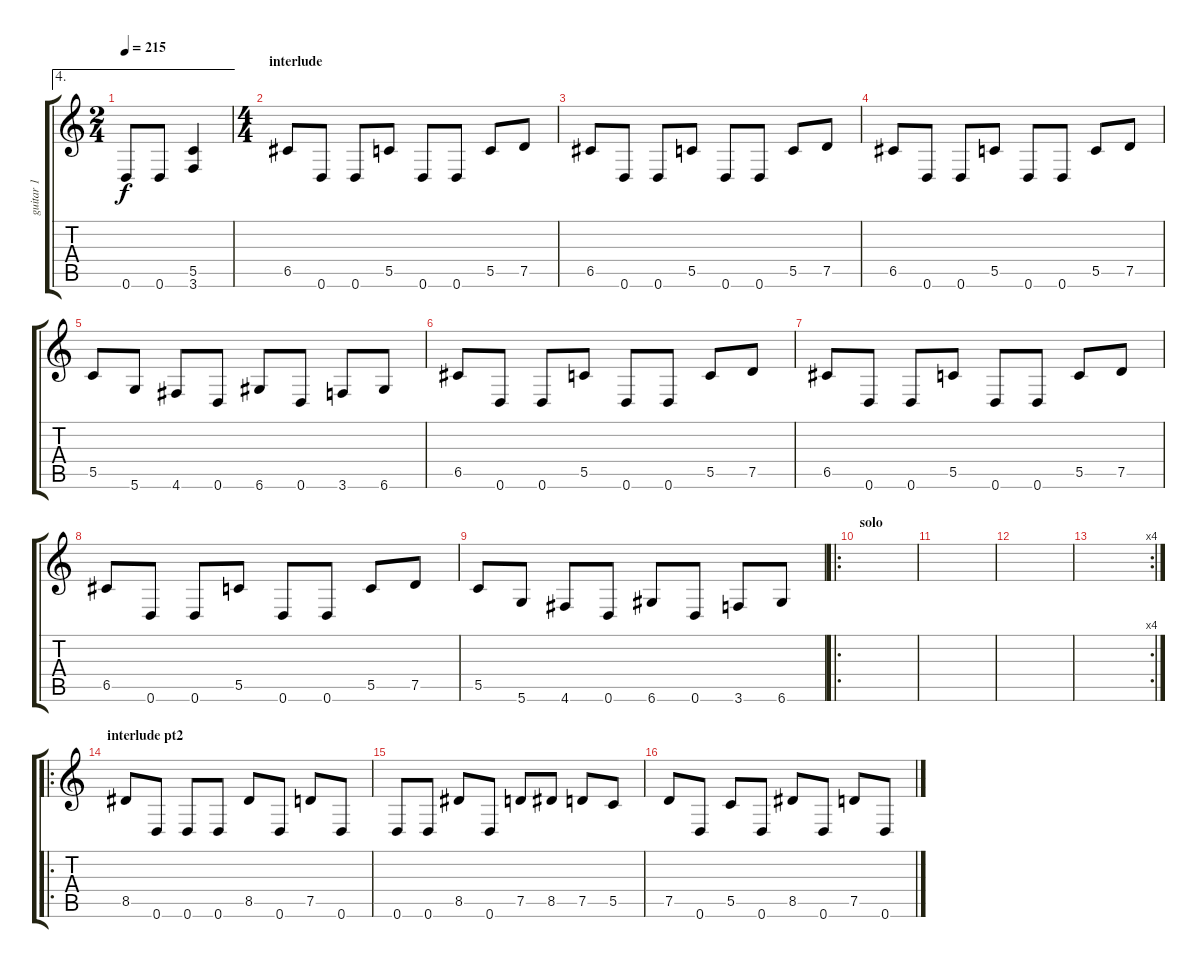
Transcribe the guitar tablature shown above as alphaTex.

\track ("guitar 1" "guitar 1") {instrument distortionguitar}
\staff {score tabs}
\tuning (D4 A3 F3 C3 G2 D2) {hide}
\ae 4
\ts (2 4)
\tempo 215
\clef g2
\ks c
0.6.8{dy f} 0.6.8 (5.5 3.6).4 |
\ts (4 4)
\section ("" "interlude")
6.5.8 0.6.8 0.6.8 5.5.8 0.6.8 0.6.8 5.5.8 7.5.8 |
6.5.8 0.6.8 0.6.8 5.5.8 0.6.8 0.6.8 5.5.8 7.5.8 |
6.5.8 0.6.8 0.6.8 5.5.8 0.6.8 0.6.8 5.5.8 7.5.8 |
5.5.8 5.6.8 4.6.8 0.6.8 6.6.8 0.6.8 3.6.8 6.6.8 |
6.5.8 0.6.8 0.6.8 5.5.8 0.6.8 0.6.8 5.5.8 7.5.8 |
6.5.8 0.6.8 0.6.8 5.5.8 0.6.8 0.6.8 5.5.8 7.5.8 |
6.5.8 0.6.8 0.6.8 5.5.8 0.6.8 0.6.8 5.5.8 7.5.8 |
5.5.8 5.6.8 4.6.8 0.6.8 6.6.8 0.6.8 3.6.8 6.6.8 |
\ro
\section ("" "solo")
|
|
|
\rc 4
|
\ro
\section ("" "interlude pt2")
8.5.8 0.6.8 0.6.8 0.6.8 8.5.8 0.6.8 7.5.8 0.6.8 |
0.6.8 0.6.8 8.5.8 0.6.8 7.5.8 8.5.8 7.5.8 5.5.8 |
7.5.8 0.6.8 5.5.8 0.6.8 8.5.8 0.6.8 7.5.8 0.6.8
